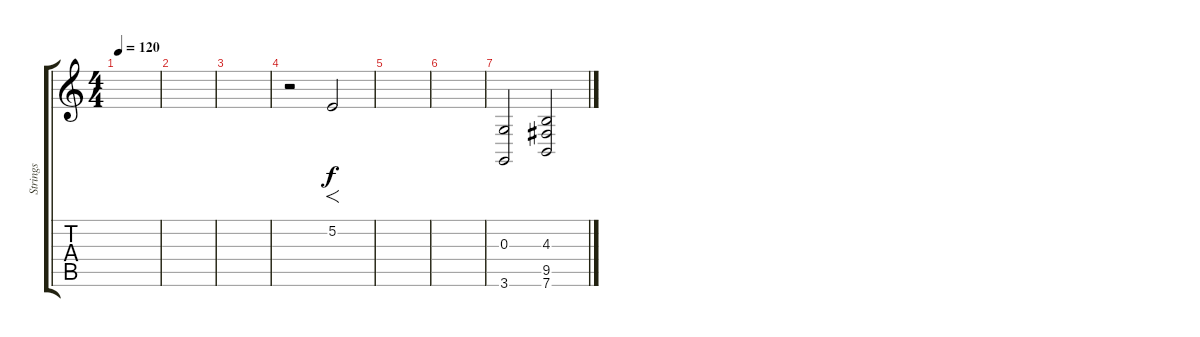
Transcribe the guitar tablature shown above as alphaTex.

\track ("Strings" "Strings") {instrument stringensemble1}
\staff {score tabs}
\tuning (E4 B3 G3 D3 A2 E2) {hide}
\ts (4 4)
\tempo 120
\clef g2
\ks c
|
|
|
r.2 5.2.2{f} |
|
|
(0.3 3.6).2 (4.3 9.5 7.6).2
